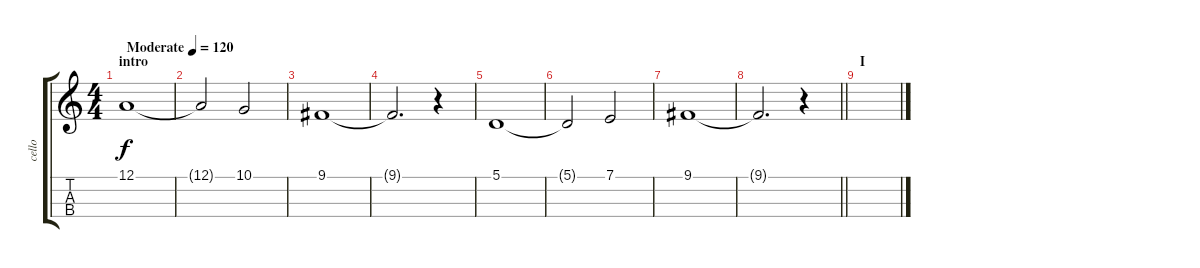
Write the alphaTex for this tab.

\track ("cello" "cello") {instrument cello}
\staff {score tabs}
\tuning (A3 D3 G2 C2) {hide}
\ts (4 4)
\section ("" "intro")
\tempo (120 "Moderate")
\clef g2
\ks c
12.1.1{dy f instrument cello} |
12.1{t}.2 10.1.2 |
9.1.1 |
9.1{t}.2{d} r.4 |
5.1.1 |
5.1{t}.2 7.1.2 |
9.1.1 |
\barLineRight lightlight
9.1{t}.2{d} r.4 |
\section ("" "I")
